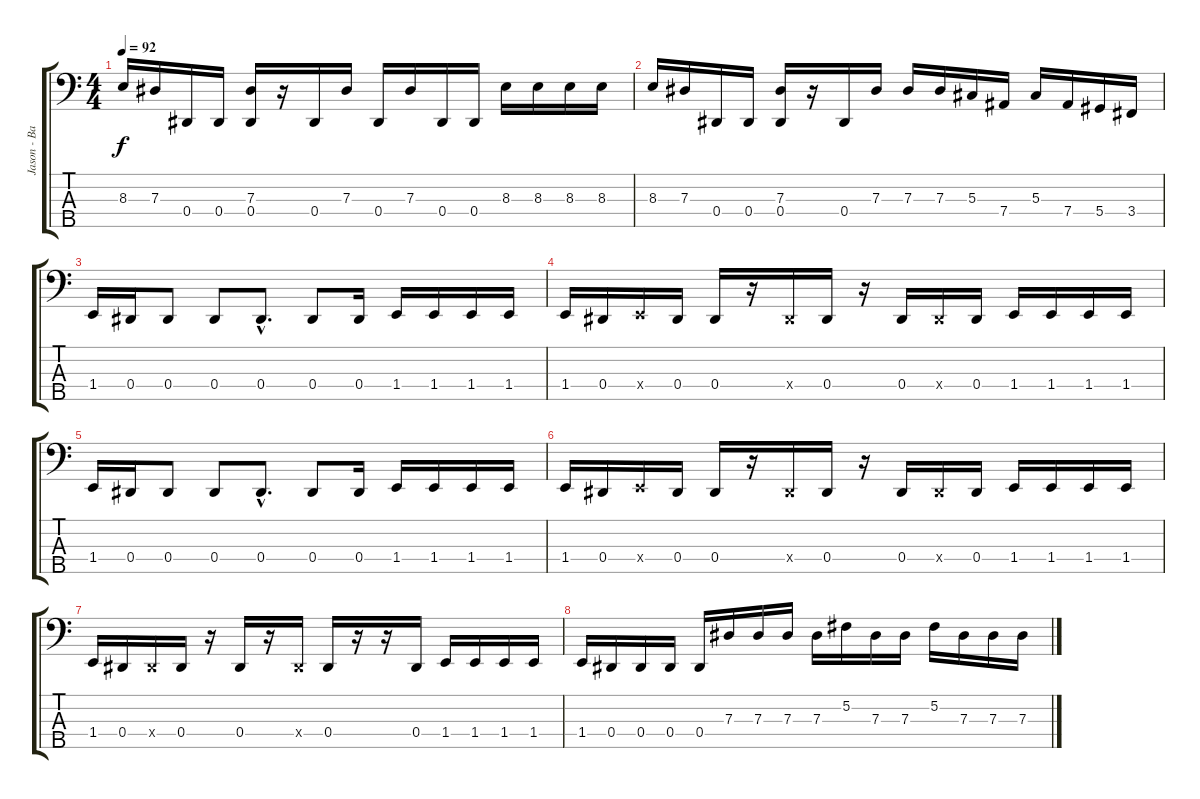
\track ("Jason - Bass" "Jason - Ba") {instrument electricbasspick}
\staff {score tabs}
\tuning (Gb2 Db2 Ab1 Eb1 Bb0) {hide}
\ts (4 4)
\tempo 92
\clef f4
\ks c
8.3.16{dy f} 7.3.16 0.4.16 0.4.16 (7.3 0.4).16 r.16 0.4.16 7.3.16 0.4.16 7.3.16 0.4.16 0.4.16 8.3.16 8.3.16 8.3.16 8.3.16 |
8.3.16 7.3.16 0.4.16 0.4.16 (7.3 0.4).16 r.16 0.4.16 7.3.16 7.3.16 7.3.16 5.3.16 7.4.16 5.3.16 7.4.16 5.4.16 3.4.16 |
1.4.16 0.4.16 0.4.8 0.4.8 0.4{hac}.8{d} 0.4.8 0.4.16 1.4.16 1.4.16 1.4.16 1.4.16 |
1.4.16 0.4.16 1.4{x}.16 0.4.16 0.4.16 r.16 0.4{x}.16 0.4.16 r.16 0.4.16 0.4{x}.16 0.4.16 1.4.16 1.4.16 1.4.16 1.4.16 |
1.4.16 0.4.16 0.4.8 0.4.8 0.4{hac}.8{d} 0.4.8 0.4.16 1.4.16 1.4.16 1.4.16 1.4.16 |
1.4.16 0.4.16 1.4{x}.16 0.4.16 0.4.16 r.16 0.4{x}.16 0.4.16 r.16 0.4.16 0.4{x}.16 0.4.16 1.4.16 1.4.16 1.4.16 1.4.16 |
1.4.16 0.4.16 0.4{x}.16 0.4.16 r.16 0.4.16 r.16 0.4{x}.16 0.4.16 r.16 r.16 0.4.16 1.4.16 1.4.16 1.4.16 1.4.16 |
1.4.16 0.4.16 0.4.16 0.4.16 0.4.16 7.3.16 7.3.16 7.3.16 7.3.16 5.2.16 7.3.16 7.3.16 5.2.16 7.3.16 7.3.16 7.3.16
